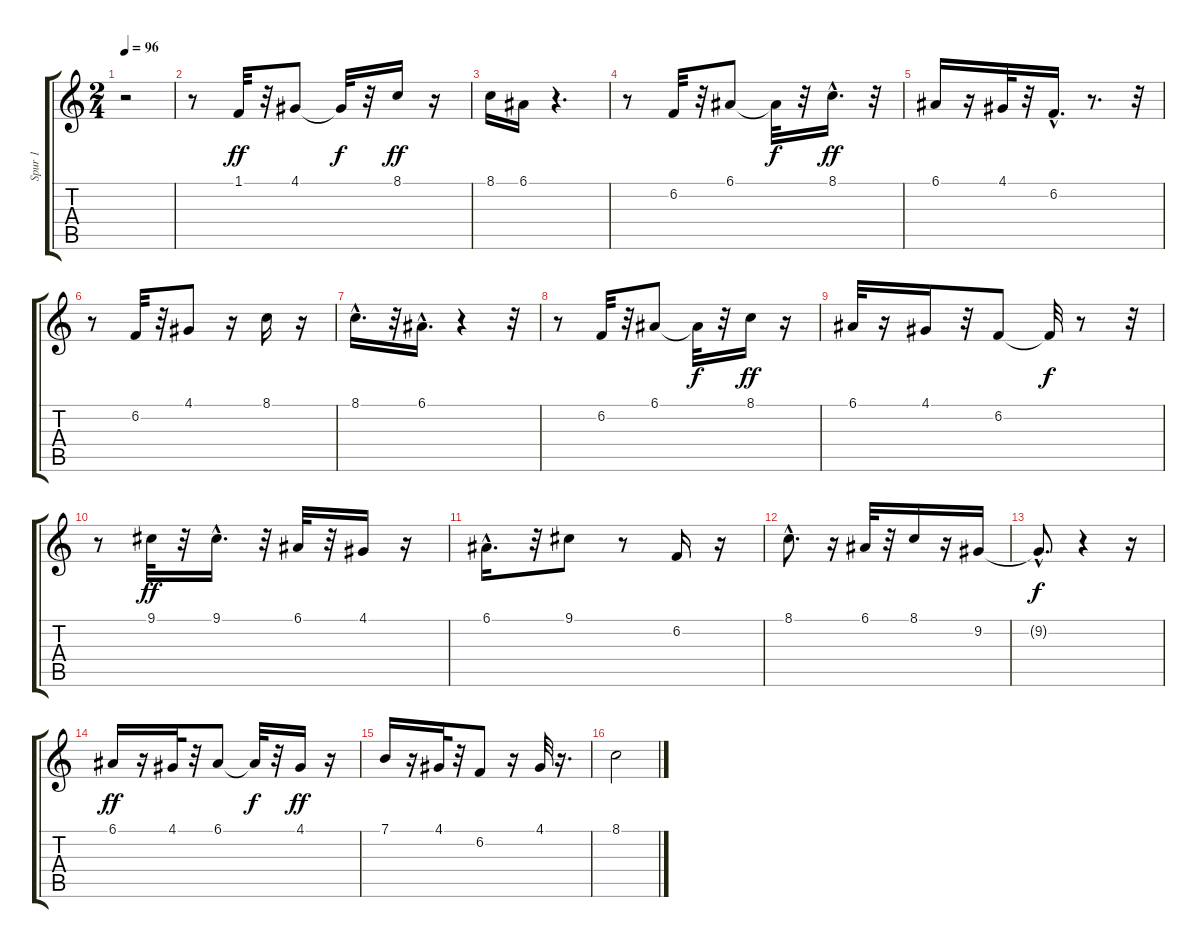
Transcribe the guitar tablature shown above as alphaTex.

\track ("Spur 1" "Spur 1") {instrument flute}
\staff {score tabs}
\tuning (E4 B3 G3 D3 A2 E2) {hide}
\ts (2 4)
\tempo 96
\clef g2
\ks c
r.2{dy f} |
r.8 1.1.32{dy ff} r.32 4.1.8 4.1{t}.32{dy f} r.32 8.1.16{dy ff} r.16 |
8.1.16 6.1.16 r.4{d} |
r.8 6.2.32 r.32 6.1.8 6.1{t}.32{dy f} r.32 8.1{hac}.16{d dy ff} r.32 |
6.1.16 r.16 4.1.32 r.32 6.2{hac}.16{d} r.8{d} r.32 |
r.8 6.2.32 r.32 4.1.8 r.16 8.1.16 r.16 |
8.1{hac}.16{d} r.32 6.1{hac}.16{d} r.4 r.32 |
r.8 6.2.32 r.32 6.1.8 6.1{t}.32{dy f} r.32 8.1.16{dy ff} r.16 |
6.1.32 r.16 4.1.16 r.32 6.2.8 6.2{t}.32{dy f} r.8 r.32 |
r.8 9.1.32{dy ff} r.32 9.1{hac}.16{d} r.32 6.1.32 r.32 4.1.16 r.16 |
6.1{hac}.16{d} r.32 9.1.8 r.8 6.2.16 r.16 |
8.1{hac}.8{d} r.16 6.1.32 r.32 8.1.16 r.16 9.2.16 |
9.2{hac t}.8{d dy f} r.4 r.16 |
6.1.16{dy ff} r.16 4.1.32 r.32 6.1.8 6.1{t}.32{dy f} r.32 4.1.16{dy ff} r.16 |
7.1.16 r.16 4.1.32 r.32 6.2.8 r.16 4.1.32 r.16{d} |
8.1.2
